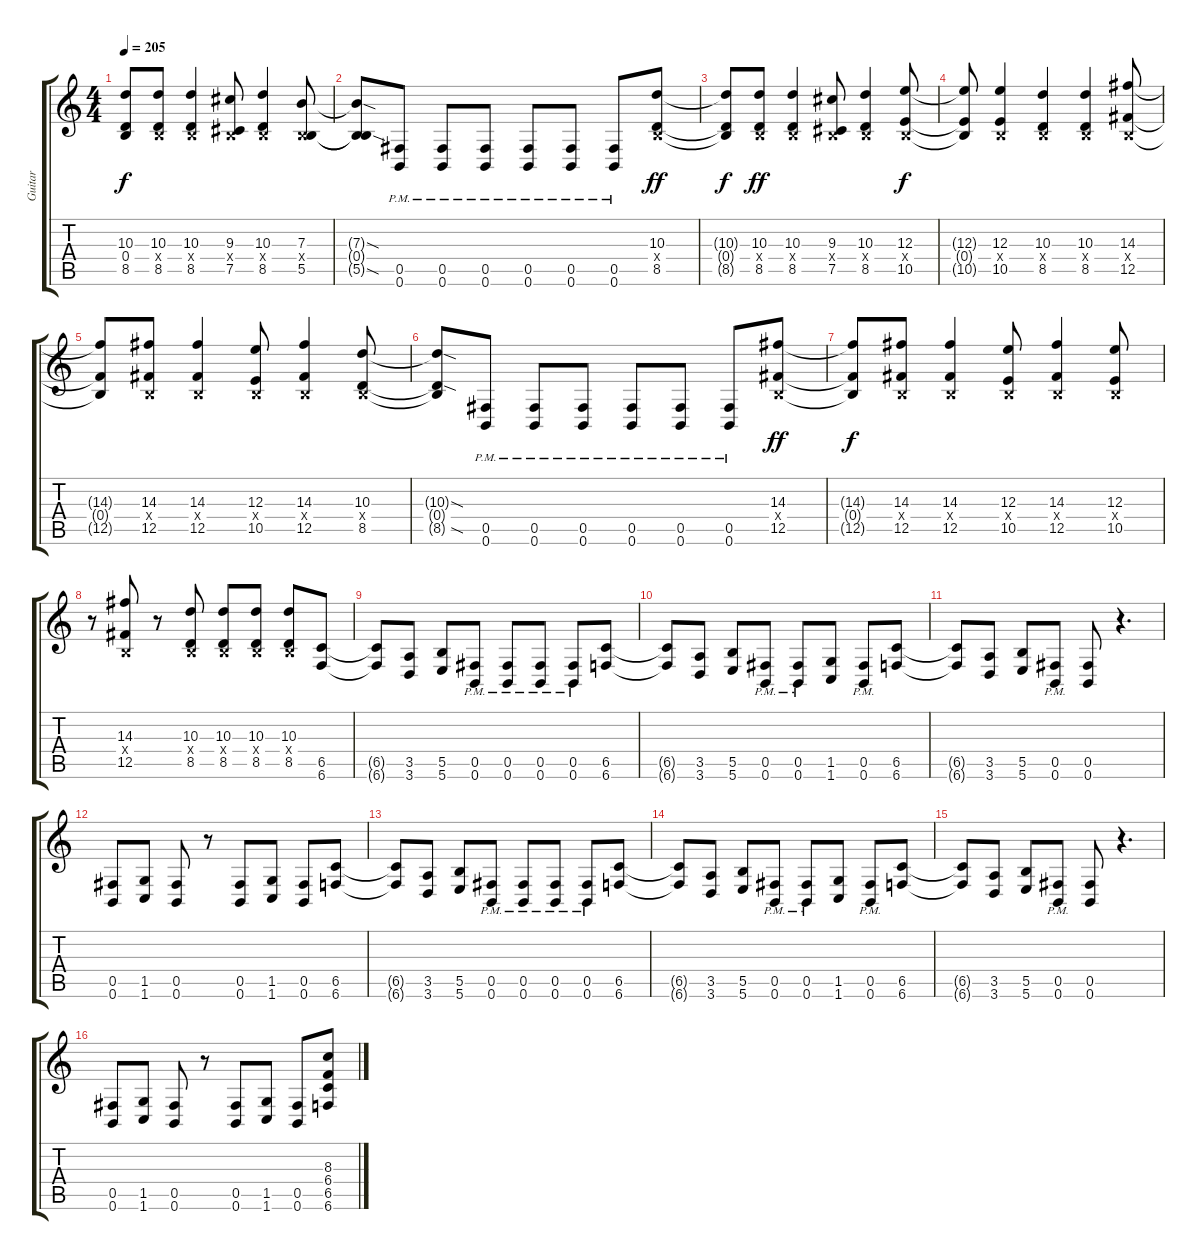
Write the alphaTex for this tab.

\track ("Guitar" "Guitar") {instrument distortionguitar}
\staff {score tabs}
\tuning (Db4 Ab3 E3 B2 Gb2 B1) {hide}
\ts (4 4)
\tempo 205
\clef g2
\ks c
(10.3{t} 0.4{t} 8.5{t}).8{dy f} (10.3 0.4{x} 8.5).8 (10.3 0.4{x} 8.5).4 (9.3 0.4{x} 7.5).8 (10.3 0.4{x} 8.5).4 (7.3 0.4{x} 5.5).8 |
(7.3{sod t} 0.4{t} 5.5{sod t}).8 (0.5{pm} 0.6{pm}).8 (0.5{pm} 0.6{pm}).8 (0.5{pm} 0.6{pm}).8 (0.5{pm} 0.6{pm}).8 (0.5{pm} 0.6{pm}).8 (0.5{pm} 0.6{pm}).8 (10.3 0.4{x} 8.5).8{dy ff} |
(10.3{t} 0.4{t} 8.5{t}).8{dy f} (10.3 0.4{x} 8.5).8{dy ff} (10.3 0.4{x} 8.5).4 (9.3 0.4{x} 7.5).8 (10.3 0.4{x} 8.5).4 (12.3 0.4{x} 10.5).8{dy f} |
(12.3{t} 0.4{t} 10.5{t}).8 (12.3 0.4{x} 10.5).4 (10.3 0.4{x} 8.5).4 (10.3 0.4{x} 8.5).4 (14.3 0.4{x} 12.5).8 |
(14.3{t} 0.4{t} 12.5{t}).8 (14.3 0.4{x} 12.5).8 (14.3 0.4{x} 12.5).4 (12.3 0.4{x} 10.5).8 (14.3 0.4{x} 12.5).4 (10.3 0.4{x} 8.5).8 |
(10.3{sod t} 0.4{t} 8.5{sod t}).8 (0.5{pm} 0.6{pm}).8 (0.5{pm} 0.6{pm}).8 (0.5{pm} 0.6{pm}).8 (0.5{pm} 0.6{pm}).8 (0.5{pm} 0.6{pm}).8 (0.5{pm} 0.6{pm}).8 (14.3 0.4{x} 12.5).8{dy ff} |
(14.3{t} 0.4{t} 12.5{t}).8{dy f} (14.3 0.4{x} 12.5).8 (14.3 0.4{x} 12.5).4 (12.3 0.4{x} 10.5).8 (14.3 0.4{x} 12.5).4 (12.3 0.4{x} 10.5).8 |
r.8 (14.3 0.4{x} 12.5).8 r.8 (10.3 0.4{x} 8.5).8 (10.3 0.4{x} 8.5).8 (10.3 0.4{x} 8.5).8 (10.3 0.4{x} 8.5).8 (6.5 6.6).8 |
(6.5{t} 6.6{t}).8 (3.5 3.6).8 (5.5 5.6).8 (0.5{pm} 0.6{pm}).8 (0.5{pm} 0.6{pm}).8 (0.5{pm} 0.6{pm}).8 (0.5{pm} 0.6{pm}).8 (6.5 6.6).8 |
(6.5{t} 6.6{t}).8 (3.5 3.6).8 (5.5 5.6).8 (0.5{pm} 0.6{pm}).8 (0.5{pm} 0.6{pm}).8 (1.5 1.6).8 (0.5{pm} 0.6{pm}).8 (6.5 6.6).8 |
(6.5{t} 6.6{t}).8 (3.5 3.6).8 (5.5 5.6).8 (0.5{pm} 0.6{pm}).8 (0.5 0.6).8 r.4{d} |
(0.5 0.6).8 (1.5 1.6).8 (0.5 0.6).8 r.8 (0.5 0.6).8 (1.5 1.6).8 (0.5 0.6).8 (6.5 6.6).8 |
(6.5{t} 6.6{t}).8 (3.5 3.6).8 (5.5 5.6).8 (0.5{pm} 0.6{pm}).8 (0.5{pm} 0.6{pm}).8 (0.5{pm} 0.6{pm}).8 (0.5{pm} 0.6{pm}).8 (6.5 6.6).8 |
(6.5{t} 6.6{t}).8 (3.5 3.6).8 (5.5 5.6).8 (0.5{pm} 0.6{pm}).8 (0.5{pm} 0.6{pm}).8 (1.5 1.6).8 (0.5{pm} 0.6{pm}).8 (6.5 6.6).8 |
(6.5{t} 6.6{t}).8 (3.5 3.6).8 (5.5 5.6).8 (0.5{pm} 0.6{pm}).8 (0.5 0.6).8 r.4{d} |
(0.5 0.6).8 (1.5 1.6).8 (0.5 0.6).8 r.8 (0.5 0.6).8 (1.5 1.6).8 (0.5 0.6).8 (8.3 6.4 6.5 6.6).8
